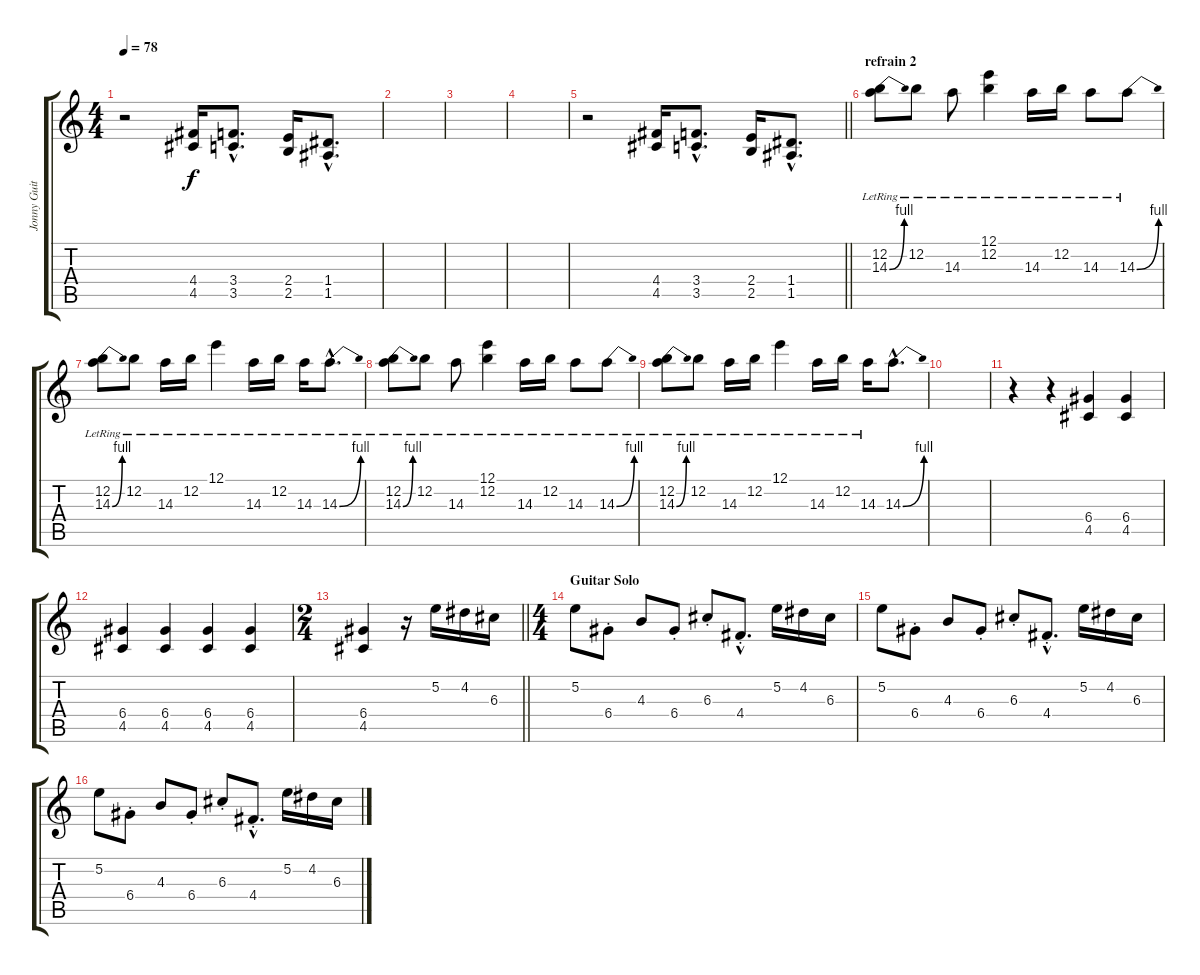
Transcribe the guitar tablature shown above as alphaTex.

\track ("Jonny Guitar" "Jonny Guit") {instrument overdrivenguitar}
\staff {score tabs}
\tuning (E4 B3 G3 D3 A2 E2) {hide}
\ts (4 4)
\tempo 78
\clef g2
\ks c
r.2{dy f} (4.4 4.5).16 (3.4{hac} 3.5{hac}).8{d} (2.4 2.5).16 (1.4{hac} 1.5{hac}).8{d} |
|
|
|
\barLineRight lightlight
r.2 (4.4 4.5).16 (3.4{hac} 3.5{hac}).8{d} (2.4 2.5).16 (1.4{hac} 1.5{hac}).8{d} |
\section ("" "refrain 2")
(12.2{lr} 14.3{be (bend 0 0 60 4) lr}).8 12.2{lr}.8 14.3{lr}.8 (12.1{lr} 12.2{lr}).4 14.3{lr}.16 12.2{lr}.16 14.3{lr}.8 14.3{be (bend 0 0 60 4) lr}.8 |
(12.2{lr} 14.3{be (bend 0 0 60 4) lr}).8 12.2{lr}.8 14.3{lr}.16 12.2{lr}.16 12.1{lr}.4 14.3{lr}.16 12.2{lr}.16 14.3{lr}.16 14.3{be (bend 0 0 60 4) hac lr}.8{d} |
(12.2{lr} 14.3{be (bend 0 0 60 4) lr}).8 12.2{lr}.8 14.3{lr}.8 (12.1{lr} 12.2{lr}).4 14.3{lr}.16 12.2{lr}.16 14.3{lr}.8 14.3{be (bend 0 0 60 4) lr}.8 |
(12.2{lr} 14.3{be (bend 0 0 60 4) lr}).8 12.2{lr}.8 14.3{lr}.16 12.2{lr}.16 12.1{lr}.4 14.3{lr}.16 12.2{lr}.16 14.3{lr}.16 14.3{be (bend 0 0 60 4) hac}.8{d} |
|
r.4 r.4 (6.4 4.5).4 (6.4 4.5).4 |
(6.4 4.5).4 (6.4 4.5).4 (6.4 4.5).4 (6.4 4.5).4 |
\ts (2 4)
\barLineRight lightlight
(6.4 4.5).4 r.16 5.2.16 4.2.16 6.3.16 |
\ts (4 4)
\section ("" "Guitar Solo")
5.2.8 6.4{st}.8 4.3.8 6.4{st}.8 6.3{st}.8 4.4{hac st}.8{d} 5.2.16 4.2.16 6.3.16 |
5.2.8 6.4{st}.8 4.3.8 6.4{st}.8 6.3{st}.8 4.4{hac st}.8{d} 5.2.16 4.2.16 6.3.16 |
5.2.8 6.4{st}.8 4.3.8 6.4{st}.8 6.3{st}.8 4.4{hac st}.8{d} 5.2.16 4.2.16 6.3.16
